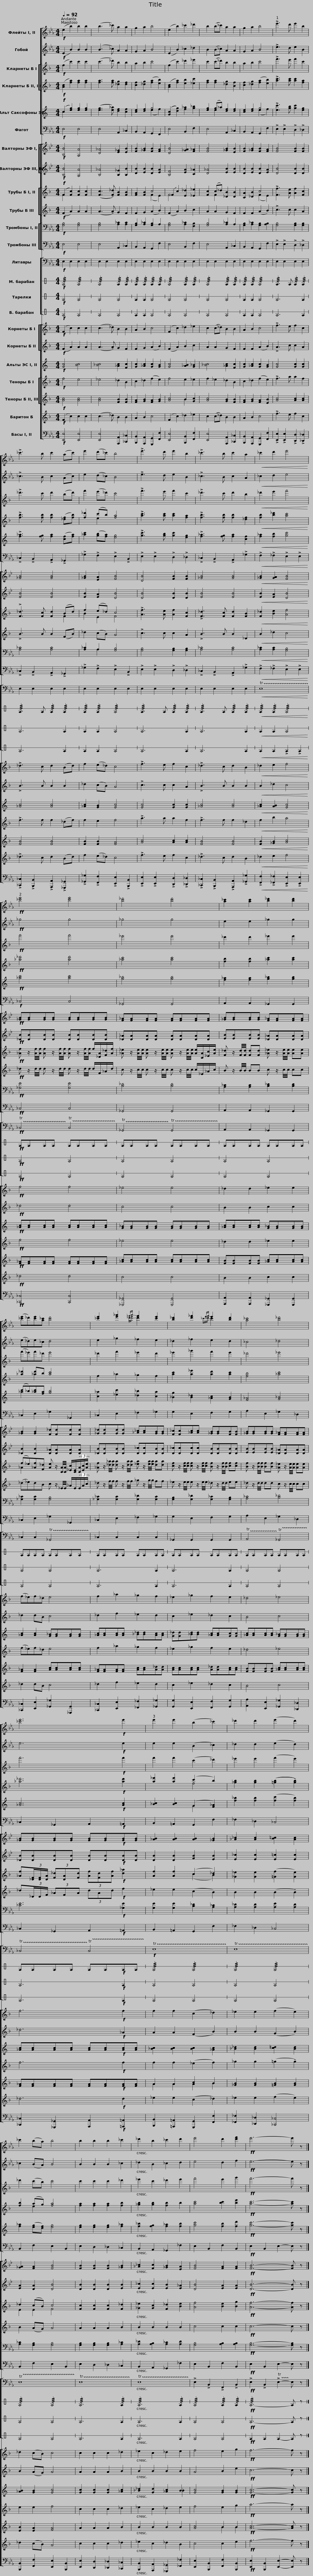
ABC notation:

X:1
%%score [ ( 1 2 ) 3 [ 4 ( 5 6 ) ] ( 7 8 ) 9 ] [ [ 10 11 ] [ ( 12 13 ) 14 ] [ ( 15 16 ) 17 ] ] [ 18 19 20 21 ] [ [ 22 23 ] ( 24 25 ) [ 26 ( 27 28 ) ] 29 30 ]
L:1/8
Q:1/4=92
M:4/4
I:linebreak $
K:Eb
U:s=!stemless!
V:1 treble
V:2 treble
V:3 treble
V:4 treble transpose=-2
V:5 treble transpose=-2
V:6 treble transpose="-2 "
V:7 treble transpose=-9
V:8 treble transpose="-9 "
V:9 bass
V:10 treble transpose=-7
V:11 treble transpose=-7
V:12 treble transpose=-2
V:13 treble transpose="-2 "
V:14 treble transpose=-2
V:15 bass
V:16 bass
V:17 bass
V:18 bass
V:19 perc stafflines=1
K:none
V:20 perc stafflines=1
K:none
V:21 perc stafflines=1
K:none
V:22 treble transpose=-2
V:23 treble transpose=-2
V:24 treble transpose=-9
V:25 treble transpose="-9 "
V:26 treble transpose=-14
V:27 treble transpose=-14
V:28 treble transpose="-14 "
V:29 treble transpose=-14
V:30 bass
V:1
!f! (e2 b2) b2 b2 | (b3 _c') a2 a2 | g2 a2 b4 |$ (e2 b2) _c'2 _d'2 | b2 (b_c') a2 a2 | %5
 g2 a2 b4 | !>!e'3 d' e'2 b2 |$ !>!_c'3 b c'2 (ac') | e'2 (d'_c') b4 | !>!e'3 d' e'2 b2 | %10
 !>!_c'3 b c'2 a2 |$!<(! _c'2 d'2 e'4!<)! |!ff! [_c'e']4 [c'e']4 | [b_d']4 [bd']4 |$ [a_c']2 [ac']2 [b_d']2 [bd']2 | %15
 ([_c'e']_d')[c'e'][a_c'] [bd']4 | [_c'e']2 [e'_g']2{_f'g'} f'2 [c'e']2 |$ [b_d']2 [d'_f']2{e'f'} e'2 [bd']2 | [a_c']4 [b_d']4 | [_c'e']6!f! e'2 |$ %20
 e'2 e'2 (b2 _c'2) | _d'2 d'2 (e'2 d'2) | _c'2 (ba) b4 |$ b2 b2 b2 _c'2 | _d'2 b2 _c'2 d'2 | %25
 e'4 d'2 [d'f']2 |!ff! e'6- e' z |] %27
V:2
 x8 | x8 | x8 |$ x8 | x8 | %5
 x8 | x8 |$ x8 | x8 | x8 | %10
 x8 |$ x8 | x8 | x8 |$ x8 | %15
 x8 | x4{_d'e'} d'2 x2 |$ x4{_c'_d'} c'2 x2 | x8 | x8 |$ %20
 x8 | x8 | x8 |$ x8 | x8 | %25
 x8 | x8 |] %27
V:3
!f! (E2 B2) B2 B2 | (B3 _c) A2 A2 | G2 A2 B4 |$ (E2 B2) _c2 _d2 | B2 (B_c) A2 A2 | %5
 G2 A2 B4 | !>!e3 d e2 B2 |$ !>!_c3 B c2 (Ac) | e2 (d_c) B4 | !>!e3 d e2 B2 | %10
 !>!_c3 B c2 A2 |$!<(! _c2 d2 e4!<)! |!ff! _g4 g4 | _g4 g4 |$ e2 e2 _g2 g2 | %15
 (e_d)e_c d4 | e2 _g2 _f2 e2 |$ _d2 _f2 e2 d2 | _c4 _d4 | e6!f! e2 |$ %20
 e2 e2 (B2 _c2) | _d2 d2 (e2 d2) | _c2 (BA) B4 |$ B2 B2 B2 _c2 | _d2 B2 _c2 d2 | %25
 e4 d2 f2 |!ff! e6- e z |] %27
V:4
[K:F]!f! (f2 c'2) c'2 c'2 | (c'3 _d') b2 b2 | a2 b2 c'4 |$ (f2 c'2) _d'2 _e'2 | c'2 (c'_d') b2 b2 | %5
 a2 b2 c'4 | !>!f'3 e' f'2 c'2 |$ !>!_d'3 c' d'2 (bd') | f'2 (e'_d') c'4 | !>!f'3 e' f'2 c'2 | %10
 !>!_d'3 c' d'2 b2 |$!<(! _d'2 e'2 f'4!<)! |!ff! f'4 f'4 | _e'4 e'4 |$ _d'2 d'2 _e'2 e'2 | %15
 (f'_e')f'_d' e'4 | _d'2 f'2 _e'2 d'2 |$ _e'2 _g'2 f'2 e'2 | _d'4 _e'4 | f'6!f! f'2 |$ %20
 f'2 f'2 (c'2 _d'2) | _e'2 e'2 (f'2 e'2) | _d'2 (c'b) c'4 |$ c'2 c'2 c'2 _d'2 | _e'2 c'2 _d'2 e'2 | %25
 f'4 e'2 g'2 |!ff! f'6- f' z |] %27
V:5
[K:F]!f! ([Ac]2 [fa]2) [fa]2 [fa]2 | [fa]3 [fa] [_dg]2 [df]2 | [cf]2 [_dg]2 ([fa]2 [eb]2) |$ ([Ac]2 [fa]2) [eb]2 [_ec']2 | [fa]2 [fa]2 [_dg]2 [Bf]2 | %5
 [cf]2 [_dg]2 ([fa]2 [eb]2) | !>![ac']3 [ac'] [ac']2 [fa]2 |$ !>![fb]3 [fb] [fb]2 ([_df][fb]) | [f_d']2 (c'b) [fa]4 | !>![ac']3 [ac'] [ac']2 [fa]2 | %10
 !>![fb]3 [fb] [fb]2 [_df]2 |$!<(! [fb]2 [b_d']2 [ac']4!<)! |!ff! [_a_d']4 [ad']4 | [_ac']4 [ac']4 |$ [fb]2 [fb]2 [_ac']2 [ac']2 | %15
 [_a_d']2 d'b [ac']4 | f2 _a2 _g2 f2 |$ [ac']2 [a_e']2 [ad']2 [ac']2 | [fb]4 [_ac']4 | [_a_d']6!f! [ad']2 |$ %20
 [a_e']2 [ae']2 (c'2 b2) | [_gb]2 [gb]2 (([=gb]2 !tenuto![gb]2)) | [fb]2 (ag) [fa]4 |$ [fa]2 [fa]2 [fa]2 [fb]2 | [_gb]2 [gb]2 [fb]2 b2 | %25
 [ac']4 [bc']2 [be']2 |!ff! [ac']6- [ac'] z |] %27
V:6
[K:F] x8 | x8 | x8 |$ x8 | x8 | %5
 x8 | x8 |$ x8 | x2 e2 x4 | x8 | %10
 x8 |$ x8 | x8 | x8 |$ x8 | %15
 x2 _a2 x4 | x8 |$ x8 | x8 | x8 |$ %20
 x4 f4 | x8 | x2 e2 x4 |$ x8 | x8 | %25
 x8 | x8 |] %27
V:7
[K:C]!f! (c2 [eg]2) [eg]2 [eg]2 | (([eg]3 [e_a])) [df]2 [cf]2 | [ce]2 [df]2 g4 |$ (([Gc]2 [dg]2)) [f_a]2 [g_b]2 | [eg]2 (g_a) [df]2 [df]2 | %5
 [ce]2 [df]2 g4 | !>![ec']3 [gb] [gc']2 [eg]2 |$ !>![f_a]3 [fg] [fa]2 ([cf][fa]) | [_ac']2 ([gb][fa]) [eg]4 | !>![gc']3 [gb] [gc']2 [eg]2 | %10
 !>![f_a]3 [fg] [fa]2 [cf]2 |$!<(! [f_a]2 [fb]2 [gc']4!<)! |!ff! [_ac']4 [ac']4 | [g_b]4 [gb]4 |$ [f_a]2 [fa]2 [g_b]2 [gb]2 | %15
 (c'_b)[_ac'][fa] [gb]4 | [c_a]2 [_ec']2 [_d_b]2 [ca]2 |$ [_Bg]2 [B_d]2 [_Ac]2 [GB]2 | [F_A]4 [G_B]4 | [_Ac]6!f! [Ac]2 |$ %20
 [_Bc]2 [Bc]2 (G2 [F_A]2) | [f_b]2 [fb]2 ([fc']2 [fb]2) | [f_a]2 ([eg][df]) [eg]4 |$ [eg]2 [eg]2 [eg]2 [f_a]2 | [f_b]2 [fg]2 [f_a]2 [fb]2 | %25
 [gc']4 [fb]2 [fd']2 |!ff! [gc']6- [gc'] z |] %27
V:8
[K:C] c2 x6 | x8 | x4 (e2 f2) |$ x8 | x2 e2 x4 | %5
 x4 (e2 f2) | x8 |$ x8 | x8 | x8 | %10
 x8 |$ x8 | x8 | x8 |$ x8 | %15
 _a2 x6 | x8 |$ x8 | x8 | x8 |$ %20
 x4 G2 x2 | x8 | x8 |$ x8 | x8 | %25
 x8 | x8 |] %27
V:9
!f! E,4 E,4 | E,4 A,,2 _C,2 | B,,2 A,,2 G,,2 F,,2 |$ E,4 B,,2 F,2 | E,4 A,,2 _C,2 | %5
 B,,2 A,,2 G,,2 F,2 | !>!E,2 !>!E,2 !>!D,2 !>!_D,2 |$ !>!_C,2 !>!B,,2 !>!A,,2 !>!_G,,2 | !>!_G,2 !>!F,2 !>!E,2 !>!B,,2 | !>!E,2 !>!E,2 !>!D,2 !>!_D,2 | %10
 !>!_C,2 !>!B,,2 !>!A,,2 !>!_G,2 |$!<(! !>!F,2 !>!_F,2 !>!E,2 !>!E,2!<)! |!f! _C,4 C,4 | _G,,4 G,,4 |$ A,,2 A,,2 _G,,2 G,,2 | %15
 _C,2 E,2 _G,2 _G,,2 | _C,2 E,2 _F,2 _G,2 |$ G,2 E,2 F,2 G,2 | A,2 E,2 _G,2 _D,2 | _C,2 _G,,2 A,,2!f! =A,,2 |$ %20
 B,,2 =A,,2 G,,2 F,2 | _F,2 _D,2 _C,4 | B,,2 F,2 E,2 B,,2 |$ E,2 D,2 _D,2 _C,2 | B,,2 A,,2 _G,,2 _F,2 | %25
 E,2 B,,2 F,2 B,,2 |!ff! E,2 B,,2 E,2- E, z |] %27
V:10
[K:Bb]!f! [B,B]4 [A,A]4 | [D_A]4 [E_G]2 [EB]2 | [FB]2 [_GB]2 [FB]2 [FA]2 |$ [DB]4 [_GA]2 [F_A]2 | [FB]4 [_GB]2 [EB]2 | %5
 [FB]2 [_GB]2 [FB]2 [FA]2 | [FB]4 [FB]2 [FB]2 |$ [_GB]4 [GB]4 | [_GB]2 [EA]2 [FB]4 | [DB]4 [FB]2 [FB]2 | %10
 [_GB]4 [GB]4 |$!<(! [_GB]2 [GA]2 [FB]4!<)! |!ff! [_GB][GB][GB][GB] [GB][GB][GB][GB] | [F_A][FA][FA][FA] [FA][FA][FA][FA] |$ [_GB][GB][GB][GB] [F_A][FA][FA][FA] | %15
 [_GB]2 [GB]2 [F_d][Fd][Fd][Fd] | [_G_d][Gd][Gd][Gd] [_A_c][Ac][GB][GB] |$ [F_c][Fc][_Ac][Ac] [_GB][GB][FB][FB] | [_GB][GB][GB][GB] [F_A][FA][FA][FA] | [_GB][GB][GB][GB] [GB][GB]!f![GB][GB] |$ %20
 [_AB]2 [AB]2 [AB]2 [_GB]2 | [_A_c]2 [Ac]2 [B=c]2 [Ac]2 | [_GA]2 [FA]2 [FB]4 |$ [FB]2 [FB]2 [FB]2 [_GB]2 | [_A_c]2 [Fc]2 [_GB]2 [EA]2 | %25
 [FB]4 [FA]2 [FA]2 |!ff! [FB]6- [FB] z |] %27
V:11
[K:Bb]!f! [B,B]4 [A,A]4 | [B,_A]4 [B,_G]2 [B,B]2 | [DB]2 [EB]2 [DB]2 [EA]2 |$ [B,F]4 [EA]2 [C_A]2 | [D_A]4 [EB]2 [EB]2 | %5
 [DB]2 [EB]2 [DB]2 [EA]2 | [DB]4 [DB]2 [DB]2 |$ [EB]4 [EB]4 | [EB]2 [EA]2 [DB]4 | [DB]4 [DB]2 [DB]2 | %10
 [EB]4 [EB]4 |$!<(! [EB]2 [EA]2 [DB]4!<)! |!ff! [_DB][DB][DB][DB] [DB][DB][DB][DB] | [_D_A][DA][DA][DA] [DA][DA][DA][DA] |$ [EB][EB][EB][EB] [_D_A][DA][DA][DA] | %15
 [_DB]2 [DB]2 [D_A][DA][DA][DA] | [_DB][DB][DB][DB] [D_c][Dc][DB][DB] |$ [D_c][Dc][Dc][Dc] [DB][DB][DB][DB] | [EB][EB][EB][EB] [_D_A][DA][DA][DA] | [_DB][DB][DB][DB] [DB][DB]!f![DB][DB] |$ %20
 [DB]2 [DB]2 [FB]2 [EB]2 | [E_c]2 [Ec]2 [E=c]2 [Ec]2 | [EA]2 [DA]2 [DB]4 |$ [DB]2 [DB]2 [DB]2 [EB]2 | [E_c]2 [Ec]2 [EB]2 [E_A]2 | %25
 [DB]4 [EA]2 [EA]2 |!ff! [DB]6- [DB] z |] %27
V:12
[K:F]!f! (F2 [Fc]2) [Fc]2 [Fc]2 | (([Fc]3 !tenuto![F_d])) [FB]2 [FB]2 | [FA]2 [FB]2 c4 |$ (F2 c2) [E_d]2 [_E_e]2 | [Fc]2 (c_d) [_DB]2 [DB]2 | %5
 [CA]2 [_DB]2 c4 | !>![Ff]3 [Ae] [Af]2 [Fc]2 |$ !>![F_d]3 [Fc] [Fd]2 (Bd) | f2 (e_d) c4 | !>![Af]3 [Ae] [Af]2 [Fc]2 | %10
 !>![F_d]3 [Fc] [Fd]2 [FB]2 |$!<(! [F_d]2 [Be]2 [Af]4!<)! |!ff! [_Af] z/ [Af]/4[Af]/4 [Af] z/ [Af]/4[Af]/4 [Af] z/ [Af]/4[Af]/4 f/[_DA]/[F_d]/[Af]/ | [_A_e] z/ [Ae]/4[Ae]/4 [Ae] z/ [Ae]/4[Ae]/4 [Ae] z/ [Ae]/4[Ae]/4 [Ae]/[CA]/[_Ec]/[Ae]/ |$ [F_d] z/ [Fd]/4[Fd]/4 [Fd][Fd] [_A_e] z/ [Ae]/4[Ae]/4 [Ae][Ae] | %15
 (f_e)[_Af][F_d] [Ae] z/ [CA]/4[CA]/4 [_Ec]/[CE]/(3[CA]/[Ec]/[Ae]/ | [_Af] z/ [_d_a]/4[da]/4 [da] z/ [da]/4[da]/4 [_ea] z/ [ea]/4[ea]/4 [da][da] |$ [cf] z/ [cf]/4[cf]/4 [cf] z/ [cf]/4[cf]/4 [Bf] z/ [Bf]/4[Bf]/4 [cf][cf] | [Bf] z/ [Bf]/4[Bf]/4 [Bf][Bf] [_A_e] z/ [Ae]/4[Ae]/4 [Ae][Ae] | [_Af](3[_DF]/[DF]/[DA]/ (3[F_d][DA][Fd] (3[Af][Fd][Af]!f! [d_a]2 |$ %20
 [Af]2 [Af]2 (c2 _d2) | [_G_e]2 [Ge]2 ([=Gf]2 [Ge]2) | _d2 (cB) c4 |$ [Fc]2 [Fc]2 [Fc]2 [F_d]2 | [_G_e]2 [Gc]2 [F_d]2 [Be]2 | %25
 [Af]4 [Be]2 [Bg]2 |!ff! [Af]6- [Af] z |] %27
V:13
[K:F] F2 x6 | x8 | x4 (F2 E2) |$ F4 x4 | x2 F2 x4 | %5
 x4 (F2 E2) | x8 |$ x6 F2 | B2 E2 F4 | x8 | %10
 x8 |$ x8 | x8 | x8 |$ x8 | %15
 _A2 x6 | x8 |$ x8 | x8 | x8 |$ %20
 x4 (c2 B2) | x8 | E2 E2 F4 |$ x8 | x8 | %25
 x8 | x8 |] %27
V:14
[K:F]!f! (F2 A2) A2 A2 | (A3 !tenuto!A) G2 F2 | F2 G2 (A2 B2) |$ (F2 A2) B2 c2 | A2 A2 G2 F2 | %5
 F2 F2 (A2 B2) | !>!c3 c c2 A2 |$ !>!B3 B B2 (FB) | _d2 (cB) A4 | !>!c3 c c2 A2 | %10
 !>!B3 B B2 _D2 |$!<(! B2 _d2 c4!<)! |!ff! _d z/ d/4d/4 d z/ d/4d/4 d z/ d/4d/4 d/F/_A/d/ | c z/ c/4c/4 c z/ c/4c/4 c z/ c/4c/4 c/_E/_A/c/ |$ B z/ B/4B/4 BB c z/ c/4c/4 cc | %15
 (_d_e)dB c z/ _E/4E/4 _A/E/(3E/A/c/ | _d z/ f/4f/4 f z/ f/4f/4 _g z/ g/4g/4 ff |$ _e z/ e/4e/4 e z/ e/4e/4 _d z/ d/4d/4 ee | _d z/ d/4d/4 dd c z/ c/4c/4 cc | _d(3_D/D/F/ (3_AFA (3dAd!f! f2 |$ %20
 _e2 e2 (c2 B2) | B2 B2 (B2 !tenuto!B2) | B2 (AG) A4 |$ A2 A2 A2 B2 | B2 B2 B2 B2 | %25
 c4 c2 c2 |!ff! c6- c z |] %27
V:15
!f! [G,B,]4 [G,B,]4 | [G,B,]4 [A,_C]2 [A,C]2 | [G,B,]2 [A,_C]2 [G,B,]2 A,2 |$ [G,B,]4 [A,_C]2 [F,B,]2 | [G,B,]4 [A,_C]2 A,2 | %5
 [G,B,]2 [A,_C]2 [G,B,]2 [A,B,]2 | [G,B,]4 [G,B,]2 [G,B,]2 |$ [A,_C]4 [A,C]4 | [A,_C]2 A,2 [G,B,]4 | [G,B,]4 [G,B,]2 [G,B,]2 | %10
 [A,_C]4 [A,C]4 |$!<(! [A,_C]2 [A,C]2 [G,B,]4!<)! |!ff! [_G,E]4 [G,E]4 | [B,_D]4 [B,D]4 |$ [A,_C]2 [A,C]2 [B,_D]2 [B,D]2 | %15
 [_G,_C]2 [G,C]2 [G,B,]4 | [_G,_C]2 [G,C]2 [G,_D]2 [G,C]2 |$ [G,B,]2 [G,_D]2 [G,_C]2 [G,B,]2 | [A,_C]4 [B,_D]4 | [_CE]6!f! [_G,E]2 |$ %20
 [G,E]2 [G,E]2 [B,_D]2 [A,_C]2 | [A,_D]2 [A,D]2 [A,E]2 [A,D]2 | [A,_C]2 [G,B,]2 [G,B,]4 |$ [G,B,]2 [G,B,]2 [G,B,]2 [A,_C]2 | [A,_D]2 [A,B,]2 [A,_C]2 [A,D]2 | %25
 [G,B,]4 [A,B,]2 [A,B,]2 |!ff! [G,B,]6- [G,B,] z |] %27
V:16
 x8 | x8 | x6 sA,2 |$ x8 | x6 sA,2 | %5
 x8 | x8 |$ x8 | x2 A,2 x4 | x8 | %10
 x8 |$ x8 | x8 | x8 |$ x8 | %15
 x8 | x8 |$ x8 | x8 | x8 |$ %20
 x8 | x8 | x8 |$ x8 | x8 | %25
 x8 | x8 |] %27
V:17
!f! E,4 E,4 | E,4 A,,2 _C,2 | B,,2 A,,2 G,,2 F,2 |$ E,4 B,,2 F,2 | E,4 A,,2 _C,2 | %5
 B,,2 A,,2 G,,2 F,2 | !>!E,2 !>!E,2 !>!D,2 !>!_D,2 |$ !>!_C,2 !>!B,,2 !>!A,,2 !>!_G,,2 | !>!_G,2 !>!F,2 !>!E,2 !>!B,,2 | !>!E,2 !>!E,2 !>!D,2 !>!_D,2 | %10
 !>!_C,2 !>!B,,2 !>!A,,2 !>!_G,2 |$!<(! !>!F,2 !>!_F,2 !>!E,2 !>!E,2!<)! |!ff! _C,4 C,4 | _G,,4 G,,4 |$ A,,2 A,,2 _G,,2 G,,2 | %15
 _C,2 E,2 _G,2 _G,,2 | _C,2 E,2 _F,2 _G,2 |$ G,2 E,2 F,2 G,2 | A,2 E,2 _G,2 _D,2 | _C,2 _G,,2 A,,2!f! =A,,2 |$ %20
 B,,2 =A,,2 G,,2 F,2 | _F,2 _D,2 _C,4 | B,,2 F,2 E,2 B,,2 |$ E,2 D,2 _D,2 _C,2 | B,,2 A,,2 _G,,2 _F,2 | %25
 E,2 B,,2 F,2 B,,2 |!ff! E,2 B,,2 E,2- E, z |] %27
V:18
!f! E,2 E,2 E,2 E,2 | E,2 E,2 E,2 E,2 | E,2 E,2 E,2 E,2 |$ E,2 E,2 E,2 E,2 | E,2 E,2 E,2 E,2 | %5
 E,2 E,2 E,2 E,2 | E,2 E,2 E,2 E,2 |$ E,2 E,2 E,2 E,2 | E,2 E,2 E,2 E,2 | E,2 E,2 E,2 E,2 | %10
 E,2 E,2 E,2 E,2 |$!<(! !trill(!TE,8!trill)!!<)! |!ff! !trill(!T_C,4!trill)! !trill(!TC,4!trill)! | !trill(!T_G,,4!trill)! !trill(!TG,,4!trill)! |$ A,,2 A,,2 _G,,2 G,,2 | %15
 _C,2 C,2 !trill(!T_G,,4!trill)! | _C,2 C,2 C,2 C,2 |$ _G,,2 G,,2 G,,2 G,,2 | !trill(!TA,,4!trill)! !trill(!T_G,,4!trill)! | !trill(!T_C,4!trill)! !trill(!TC,4!trill)! |$ %20
!f! !trill(!TE,8!trill)! | !trill(!TE,8!trill)! | !trill(!TE,8!trill)! |$ !trill(!TE,8!trill)! | !trill(!TE,8!trill)! | %25
 !>!E,2 !>!B,,2 !>!F,,2 !>!B,,2 |!ff! !>!E,2 !>!B,,2 !trill(!!>!TE,2-!trill)! E, z |] %27
V:19
[K:C]!f! !///!E4 !///!E4 | !///!E4 !///!E2 !///!E2 | !///!E2 !///!E2 !///!E2 !///!E2 |$ !///!E4 !///!E2 !///!E2 | !///!E4 !///!E2 !///!E2 | %5
 !///!E2 !///!E2 !///!E4 | !///!E3 E !///!E2 !///!E2 |$ !///!E3 E !///!E2 !///!E2 | !///!E2 !///!E2 !///!E4 | !///!E3 E !///!E2 !///!E2 | %10
 !///!E3 E !///!E2 !///!E2 |$!<(! !///!E2 !///!E2 !///!E4!<)! |!ff! EEEE EEEE | EEEE EEEE |$ EEEE EEEE | %15
 EEEE EEEE | EEEE EEEE |$ EEEE EEEE | EEEE EEEE | EEEE EE!f!EE |$ %20
 !///!E4 !///!E4 | !///!E4 !///!E4 | !///!E4 !///!E4 |$ !///!E6 !///!E2 | !///!E6 !///!E2 | %25
 !///!E4 !///!E2 !///!E2 |!ff! !///!E6- E z |] %27
V:20
[K:C]!f! E4 E4 | E4 E4 | E2 E2 E4 |$ E4 E4 | E4 E4 | %5
 E2 E2 E4 | E6 E2 |$ E6 E2 | E2 E2 E4 | E6 E2 | %10
 E6 E2 |$!<(! E2 E2 E4!<)! |!ff! E4 E4 | E4 E4 |$ E4 E4 | %15
 E4 E4 | E6 E2 |$ E6 E2 | E4 E4 | E6!f! E2 |$ %20
 E4 E4 | E4 E4 | E4 E4 |$ E6 E2 | E6 E2 | %25
 E4 E4 |!ff! E6- E z |] %27
V:21
[K:C]!f! E4 E4 | E4 E4 | E2 E2 E4 |$ E4 E4 | E4 E4 | %5
 E2 E2 E4 | E6 E2 |$ E6 E2 | E2 E2 E4 | E6 E2 | %10
 E6 E2 |$!<(! E2 E2 !>!E2 !>!E2!<)! |!ff! E4 E4 | E4 E4 |$ E4 E4 | %15
 E4 E4 | E6 E2 |$ E6 E2 | E4 E4 | E6!f! E2 |$ %20
 E4 E4 | E4 E4 | E4 E4 |$ E6 E2 | E6 E2 | %25
 E4 E4 |!ff! E2 E2 E2- E z |] %27
V:22
[K:F]!f! (F2 c2) c2 c2 | (c3 _d) B2 B2 | A2 B2 c4 |$ (F2 c2) _d2 _e2 | c2 (c_d) B2 B2 | %5
 A2 B2 c4 | !>!f3 e f2 c2 |$ !>!_d3 c d2 (Bd) | f2 (e_d) c4 | !>!f3 e f2 c2 | %10
 !>!_d3 c d2 B2 |$!<(! _d2 e2 f4!<)! |!ff! f4 f4 | _e4 e4 |$ _d2 d2 _e2 e2 | %15
 (f_e)f_d e4 | f2 _a2 _g2 f2 |$ _e2 _g2 f2 e2 | _d4 _e4 | f6!f! f2 |$ %20
 f2 f2 (c2 _d2) | _e2 e2 (f2 e2) | _d2 (cB) c4 |$ c2 c2 c2 _d2 | _e2 c2 _d2 e2 | %25
 f4 e2 g2 |!ff! f6- f z |] %27
V:23
[K:F]!f! (F2 A2) A2 A2 | (A3 !tenuto!A) G2 F2 | F2 G2 (A2 B2) |$ (F2 A2) B2 c2 | A2 A2 G2 F2 | %5
 F2 F2 (A2 B2) | !>!A3 c c2 A2 |$ !>!B3 B B2 B2 | _d2 (cB) A4 | !>!c3 c c2 A2 | %10
 !>!B3 B B2 B2 |$!<(! B2 _d2 c4!<)! |!ff! _d4 d4 | c4 c4 |$ B2 B2 c2 c2 | %15
 _d2 dB c4 | _d2 f2 _e2 d2 |$ c2 _e2 _d2 c2 | B4 c4 | _d6!f! _A2 |$ %20
 A2 A2 (F2 B2) | B2 B2 (G2 B2) | B2 (AG) A4 |$ A2 A2 A2 B2 | B2 B2 B2 B2 | %25
 A4 B2 e2 |!ff! c6- c z |] %27
V:24
[K:C]!f! [Gc]4 [Bc]4 | [_Bc]4 [_Ac]2 [Fc]2 | [Gc]2 [_Ac]2 [Gc]2 [GB]2 |$ [Gc]4 [_AB]2 [G_B]2 | [_Bc]4 [_Ac]2 [Fc]2 | %5
 [Gc]2 [_Ac]2 [Gc]2 [GB]2 | [Gc]4 [Gc]2 [Gc]2 |$ [_Ac]4 [Ac]4 | [_Ac]2 [GB]2 [Gc]4 | [Gc]4 [Gc]2 [Gc]2 | %10
 [_Ac]4 [Ac]4 |$!<(! [_Ac]2 [AB]2 [Gc]4!<)! |!ff! [_Ac][Ac][Ac][Ac] [Ac][Ac][Ac][Ac] | [G_B][GB][GB][GB] [GB][GB][GB][GB] |$ [_Ac][Ac][Ac][Ac] [G_B][GB][GB][GB] | %15
 [_Ac]2 [Ac]2 [G_B][GB][GB][GB] | [_Ac][Ac][Ac][Ac] [_B_d][Bd][Ac][Ac] |$ [G_d][Gd][_Bd][Bd] [_Ac][Ac][Gc][Gc] | [_Ac][Ac][Ac][Ac] [G_B][GB][GB][GB] | [_Ac][Ac][Ac][Ac] [Ac][Ac]!f![Ac][Ac] |$ %20
 [_Bc]2 [Bc]2 [Bc]2 [_Ac]2 | [_B_d]2 [Bd]2 [c=d]2 [Bd]2 | [_AB]2 [GB]2 [Gc]4 |$ [Gc]2 [Gc]2 [Gc]2 [_Ac]2 | [_B_d]2 [Gd]2 [_Ac]2 B2 | %25
 [Gc]4 [GB]2 [GB]2 |!ff! [Gc]6- [Gc] z |] %27
V:25
[K:C] x8 | x8 | x8 |$ x8 | x8 | %5
 x8 | x8 |$ x8 | x8 | x8 | %10
 x8 |$ x8 | x8 | x8 |$ x8 | %15
 x8 | x8 |$ x8 | x8 | x8 |$ %20
 x8 | x8 | x8 |$ x8 | x6 _B2 | %25
 x8 | x8 |] %27
V:26
[K:F]!f! f4 e4 | _e4 _d2 B2 | c2 _d2 (f2 e2) |$ f4 e2 _e2 | f2 _e2 _d2 B2 | %5
 c2 _d2 (f2 e2) | !>!f3 a a2 f2 |$ !>!f3 f f2 (_df) | f2 e2 f4 | !>!a3 a a2 f2 | %10
 !>!f3 f f2 _d2 |$!<(! f2 b2 a4!<)! |!ff! f4 f4 | _e4 e4 |$ _d2 d2 _e2 e2 | %15
 (f_e)f_d e4 | f2 _a2 _g2 f2 |$ _e2 _g2 f2 e2 | _d4 _e4 | f6!f! f2 |$ %20
 f2 f2 (_e2 f2) | _g2 g2 (=g2 !tenuto!g2) | e2 e2 f4 |$ c2 c2 c2 _d2 | _e2 c2 _d2 e2 | %25
 f4 e2 g2 |!ff! a6- a z |] %27
V:27
[K:F]!f! [Ac]4 [Ac]4 | [Ac]4 [FB]2 [FB]2 | [FA]2 [GB]2 [FA]2 [GB]2 |$ [Ac]4 B2 [Gc]2 | [Ac]4 [GB]2 [FB]2 | %5
 [FA]2 [GB]2 [FA]2 [EB]2 | [Ac]4 [Ac]2 [Ac]2 |$ [FB]4 [FB]4 | [FB]2 [FB]2 [FA]4 | [Ac]4 [Ac]2 [Ac]2 | %10
 [FB]4 [FB]4 |$!<(! [FB]2 [_GB]2 [Ac]4!<)! |!ff! [F_A][FA][FA][FA] [FA][FA][FA][FA] | [_Ac][Ac][Ac][Ac] [Ac][Ac][Ac][Ac] |$ [FB][FB][FB][FB] [_Ac][Ac][Ac][Ac] | %15
 [F_A]2 [FA]2 [Ac][Ac][Ac][Ac] | [F_A][FA][FA][FA] [Ac][Ac][A_d][Ad] |$ [Ac][Ac][Ac][Ac] [A_d][Ad][Ac][Ac] | [FB][FB][FB][FB] [_Ac][Ac][Ac][Ac] | [F_A][FA][FA][FA] [FA][FA]!f![FA][FA] |$ %20
 A2 A2 c2 B2 | [_GB]2 [GB]2 [=GB]2 [GB]2 | [EB]2 [EA]2 [FA]4 |$ A2 A2 A2 B2 | B2 B2 B2 B2 | %25
 [Ac]4 B2 B2 |!ff! [Ac]6- [Ac] z |] %27
V:28
[K:F] x8 | x8 | x8 |$ x4 B2 x2 | x8 | %5
 x8 | x8 |$ x8 | x8 | x8 | %10
 x8 |$ x8 | x8 | x8 |$ x8 | %15
 x8 | x8 |$ x8 | x8 | x8 |$ %20
 A2 A2 A2 B2 | x8 | x8 |$ x8 | x8 | %25
 x4 B2 B2 | x8 |] %27
V:29
[K:F]!f! (F2 c2) c2 c2 | (c3 _d) B2 B2 | A2 B2 c4 |$ (F2 c2) _d2 _e2 | c2 (c_d) B2 B2 | %5
 A2 B2 c4 | !>!f3 e f2 c2 |$ !>!_d3 c d2 (Bd) | f2 (e_d) c4 | !>!f3 e f2 c2 | %10
 !>!_d3 c d2 B2 |$!<(! _d2 e2 f4!<)! |!ff! _d4 d4 | c4 c4 |$ B2 B2 c2 c2 | %15
 _d2 dB c4 | _d2 f2 _e2 d2 |$ c2 _e2 _d2 c2 | B4 c4 | _d6!f! d2 |$ %20
 _e2 e2 (c2 _d2) | _e2 e2 (f2 e2) | _d2 (cB) A4 |$ c2 c2 c2 _d2 | _e2 c2 _d2 B2 | %25
 c4 c2 e2 |!ff! f6- f z |] %27
V:30
!f! [E,,E,]4 [E,,E,]4 | [E,,E,]4 [A,,,A,,]2 [_C,,_C,]2 | [B,,,B,,]2 [A,,,A,,]2 [G,,,G,,]2 [F,,F,]2 |$ [E,,E,]4 [B,,,B,,]2 [F,,F,]2 | [E,,E,]4 [A,,,A,,]2 [_C,,_C,]2 | %5
 [B,,,B,,]2 [A,,,A,,]2 [G,,,G,,]2 [F,,F,]2 | !>![E,,E,]2 !>![E,,E,]2 !>![D,,D,]2 !>![_D,,_D,]2 |$ !>![_C,,_C,]2 !>![B,,,B,,]2 !>![A,,,A,,]2 !>![_G,,,_G,,]2 | !>![_G,,_G,]2 !>![F,,F,]2 !>![E,,E,]2 !>![B,,,B,,]2 | !>![E,,E,]2 !>![E,,E,]2 !>![D,,D,]2 !>![_D,,_D,]2 | %10
 !>![_C,,_C,]2 !>![B,,,B,,]2 !>![A,,,A,,]2 !>![_G,,_G,]2 |$!<(! !>![F,,F,]2 !>![_F,,_F,]2 !>![E,,E,]2 !>![E,,E,]2!<)! |!ff! [_C,,_C,]4 [C,,C,]4 | [_G,,,_G,,]4 [G,,,G,,]4 |$ [A,,,A,,]2 [A,,,A,,]2 [_G,,,_G,,]2 [G,,,G,,]2 | %15
 [_C,,_C,]2 [E,,E,]2 [_G,,_G,]2 [_G,,,G,,]2 | [_C,,_C,]2 [E,,E,]2 [_F,,_F,]2 [_G,,_G,]2 |$ [G,,G,]2 [E,,E,]2 [F,,F,]2 [G,,G,]2 | [A,,A,]2 [E,,E,]2 [_G,,_G,]2 [_D,,_D,]2 | [_C,,_C,]2 [_G,,,_G,,]2 [A,,,A,,]2!f! [=A,,,=A,,]2 |$ %20
 [B,,,B,,]2 [=A,,,=A,,]2 [G,,,G,,]2 [F,,F,]2 | [_F,,_F,]2 [_D,,_D,]2 [_C,,_C,]4 | [B,,,B,,]2 [F,,F,]2 [E,,E,]2 [B,,,B,,]2 |$ [E,,E,]2 [D,,D,]2 [_D,,_D,]2 [_C,,_C,]2 | [B,,,B,,]2 [A,,,A,,]2 [_G,,,_G,,]2 [_F,,_F,]2 | %25
 [E,,E,]2 [B,,,B,,]2 [F,,F,]2 [B,,,B,,]2 |!ff! [E,,E,]2 [B,,,B,,]2 [E,,E,]2- [E,,E,] z |] %27
